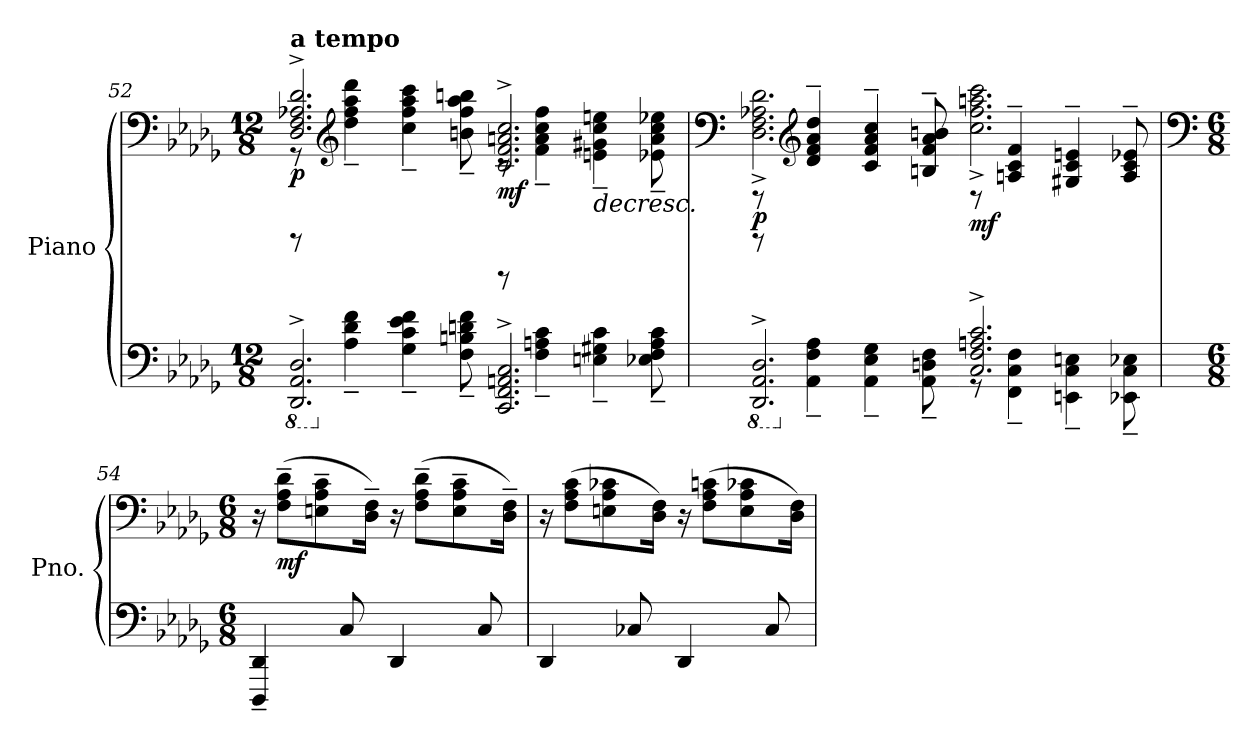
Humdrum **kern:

**kern	**kern	**dynam
*part1	*part1	*part1
*staff2	*staff1	*staff1/2
*I"Piano	*	*
*I'Pno.	*	*
*clefF4	*clefF4	*
*k[b-e-a-d-g-]	*k[b-e-a-d-g-]	*
*M12/8	*M12/8	*
*8ba	*	*
=52	=52	=52
*^	*^	*
!	!	!LO:TX:a:B:t=a tempo	!	!
!	!	!	!	!LO:DY:b
2.DDD-/^ 2.AAA-/^ 2.DD-/^	8rff	2.D-/^ 2.F/^ 2.A-X/^ 2.d-/^	8r	p
*	*	*clefG2	*	*
*X8ba	*	*	*	*
.	4A-\~ 4d-\~ 4f\~	.	4dd-\~ 4ff\~ 4aa-\~ 4ddd-\~	.
.	4G-\~ 4c\~ 4e-\~ 4f\~	.	4cc\~ 4ff\~ 4aa-\~ 4ccc\~	.
.	8F\~ 8Bn\~ 8dn\~ 8f\~	.	8bn\~ 8ff\~ 8aa-\~ 8bbn\~	.
!	!	!	!	!LO:DY:b
2.CC/^ 2.FF/^ 2.AAn/^ 2.C/^	8rff	2.c/^ 2.f/^ 2.an/^ 2.cc/^	8rc	mf
.	4F\~ 4An\~ 4c\~	.	4f\~ 4a\~ 4cc\~ 4ff\~	.
!	!	!	!	!LO:HP:b
.	4En\~ 4G#X\~ 4c\~	.	4en\~ 4g#X\~ 4cc\~ 4een\~	>
.	8E-X\~ 8F\~ 8A\~ 8c\~	.	8e-X\~ 8a\~ 8cc\~ 8ee-X\~	.
!!LO:LB:g=z	!!
=53	=53	=53	=53	=53
*	*	*clefF4	*	*
*8ba	*	*	*	*
!	!	!	!	!LO:DY:b
2.DDD-/^ 2.AAA-/^ 2.DD-/^	8rff	8rFFF	2.D-\^ 2.F\^ 2.A-X\^ 2.d-\^	p
*	*	*clefG2	*	*
*X8ba	*	*	*	*
.	4AA-\~ 4F\~ 4A-\~	4d-/~ 4f/~ 4a-/~ 4dd-/~	.	.
.	4AA-\~ 4E-\~ 4G-\~	4c/~ 4f/~ 4a-/~ 4cc/~	.	.
.	8AA-\~ 8Dn\~ 8F\~	8Bn/~ 8f/~ 8a-/~ 8bn/~	.	.
!	!	!	!	!LO:DY:b
2.C/^ 2.F/^ 2.An/^ 2.c/^	8rGG	8rD	2.cc\^ 2.ff\^ 2.aan\^ 2.ccc\^	mf
.	4FF\~ 4C\~ 4F\~	4An/~ 4c/~ 4f/~	.	.
.	4EEn\~ 4C\~ 4En\~	4G#X/~ 4c/~ 4en/~	.	.
.	8EE-X\~ 8C\~ 8E-X\~	8A/~ 8c/~ 8e-X/~	.	.
*v	*v	*	*	*
*	*v	*v	*
.	.	]
=54	=54	=54
*	*clefF4	*
*M6/8	*M6/8	*
4DDD-/~ 4DD-/~	16r	.
!	!	!LO:DY:b
.	(>8F\~ 8A-\~ 8d-\~L	mf
.	8En\~ 8A-\~ 8c\~	.
8C/	.	.
.	16D-\~ 16F\~Jk)	.
4DD-/	16r	.
.	(>8F\~ 8A-\~ 8d-\~L	.
.	8E\~ 8A-\~ 8c\~	.
8C/	.	.
.	16D-\~ 16F\~Jk)	.
=55	=55	=55
4DD-/	16r	.
.	(>8F\ 8A-\ 8c\L	.
.	8En\ 8A-\ 8c-X\	.
8C-X/	.	.
.	16D-\ 16F\Jk)	.
4DD-/	16r	.
.	(>8F\ 8A-\ 8cn\L	.
.	8E\ 8A-\ 8c-X\	.
8C-/	.	.
.	16D-\ 16F\Jk)	.
=	=	=
*-	*-	*-
